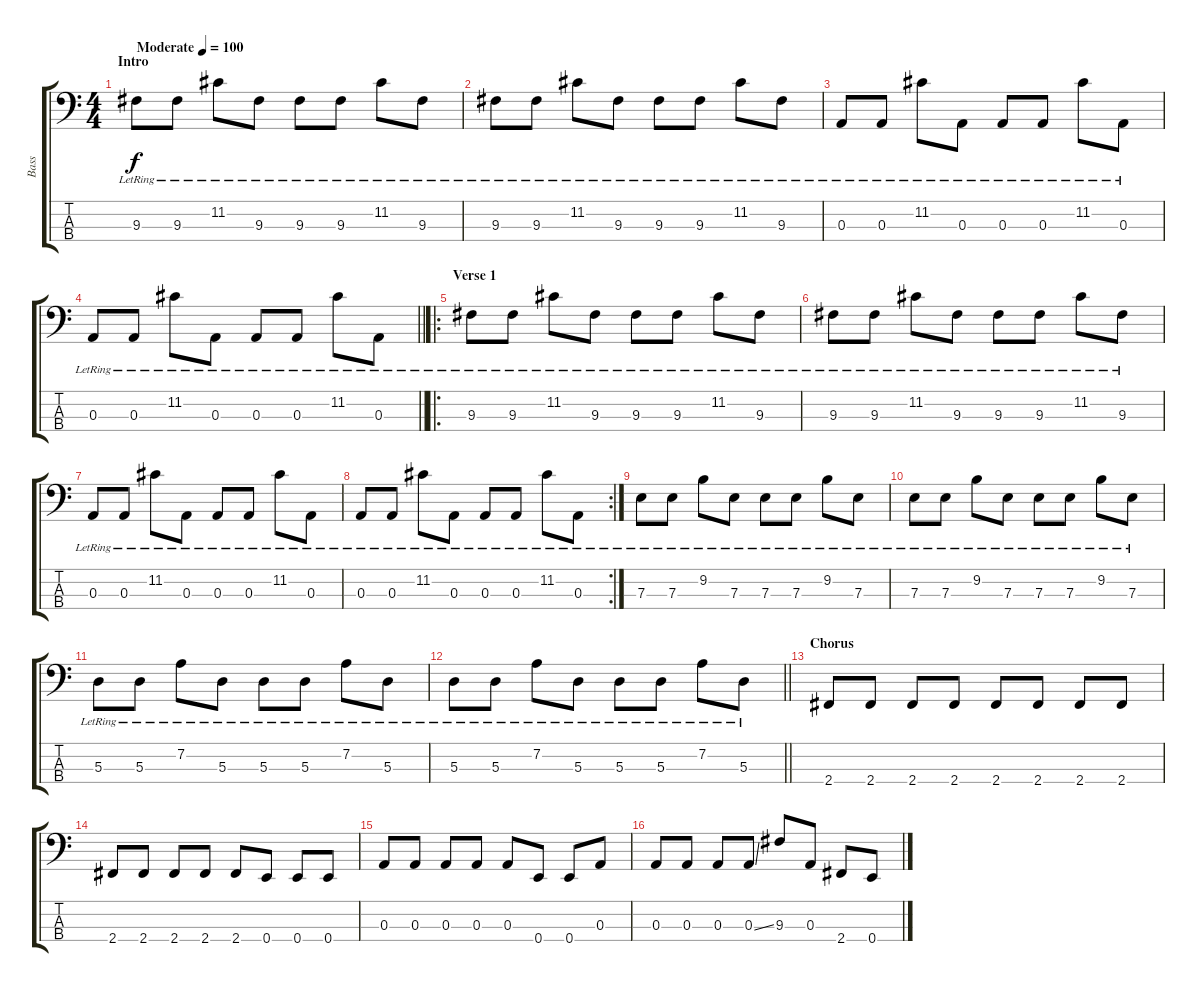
\track ("Bass" "Bass") {instrument electricbassfinger}
\staff {score tabs}
\tuning (G2 D2 A1 E1) {hide}
\ts (4 4)
\section ("" "Intro")
\tempo (100 "Moderate")
\clef f4
\ks c
9.3{lr}.8{dy f instrument electricbassfinger} 9.3{lr}.8 11.2{lr}.8 9.3{lr}.8 9.3{lr}.8 9.3{lr}.8 11.2{lr}.8 9.3{lr}.8 |
9.3{lr}.8 9.3{lr}.8 11.2{lr}.8 9.3{lr}.8 9.3{lr}.8 9.3{lr}.8 11.2{lr}.8 9.3{lr}.8 |
0.3{lr}.8 0.3{lr}.8 11.2{lr}.8 0.3{lr}.8 0.3{lr}.8 0.3{lr}.8 11.2{lr}.8 0.3{lr}.8 |
\barLineRight lightlight
0.3{lr}.8 0.3{lr}.8 11.2{lr}.8 0.3{lr}.8 0.3{lr}.8 0.3{lr}.8 11.2{lr}.8 0.3{lr}.8 |
\ro
\section ("" "Verse 1")
9.3{lr}.8 9.3{lr}.8 11.2{lr}.8 9.3{lr}.8 9.3{lr}.8 9.3{lr}.8 11.2{lr}.8 9.3{lr}.8 |
9.3{lr}.8 9.3{lr}.8 11.2{lr}.8 9.3{lr}.8 9.3{lr}.8 9.3{lr}.8 11.2{lr}.8 9.3{lr}.8 |
0.3{lr}.8 0.3{lr}.8 11.2{lr}.8 0.3{lr}.8 0.3{lr}.8 0.3{lr}.8 11.2{lr}.8 0.3{lr}.8 |
\rc 2
0.3{lr}.8 0.3{lr}.8 11.2{lr}.8 0.3{lr}.8 0.3{lr}.8 0.3{lr}.8 11.2{lr}.8 0.3{lr}.8 |
7.3{lr}.8 7.3{lr}.8 9.2{lr}.8 7.3{lr}.8 7.3{lr}.8 7.3{lr}.8 9.2{lr}.8 7.3{lr}.8 |
7.3{lr}.8 7.3{lr}.8 9.2{lr}.8 7.3{lr}.8 7.3{lr}.8 7.3{lr}.8 9.2{lr}.8 7.3{lr}.8 |
5.3{lr}.8 5.3{lr}.8 7.2{lr}.8 5.3{lr}.8 5.3{lr}.8 5.3{lr}.8 7.2{lr}.8 5.3{lr}.8 |
\barLineRight lightlight
5.3{lr}.8 5.3{lr}.8 7.2{lr}.8 5.3{lr}.8 5.3{lr}.8 5.3{lr}.8 7.2{lr}.8 5.3{lr}.8 |
\section ("" "Chorus")
2.4.8 2.4.8 2.4.8 2.4.8 2.4.8 2.4.8 2.4.8 2.4.8 |
2.4.8 2.4.8 2.4.8 2.4.8 2.4.8 0.4.8 0.4.8 0.4.8 |
0.3.8 0.3.8 0.3.8 0.3.8 0.3.8 0.4.8 0.4.8 0.3.8 |
0.3.8 0.3.8 0.3.8 0.3{ss}.8 9.3.8 0.3.8 2.4.8 0.4.8
